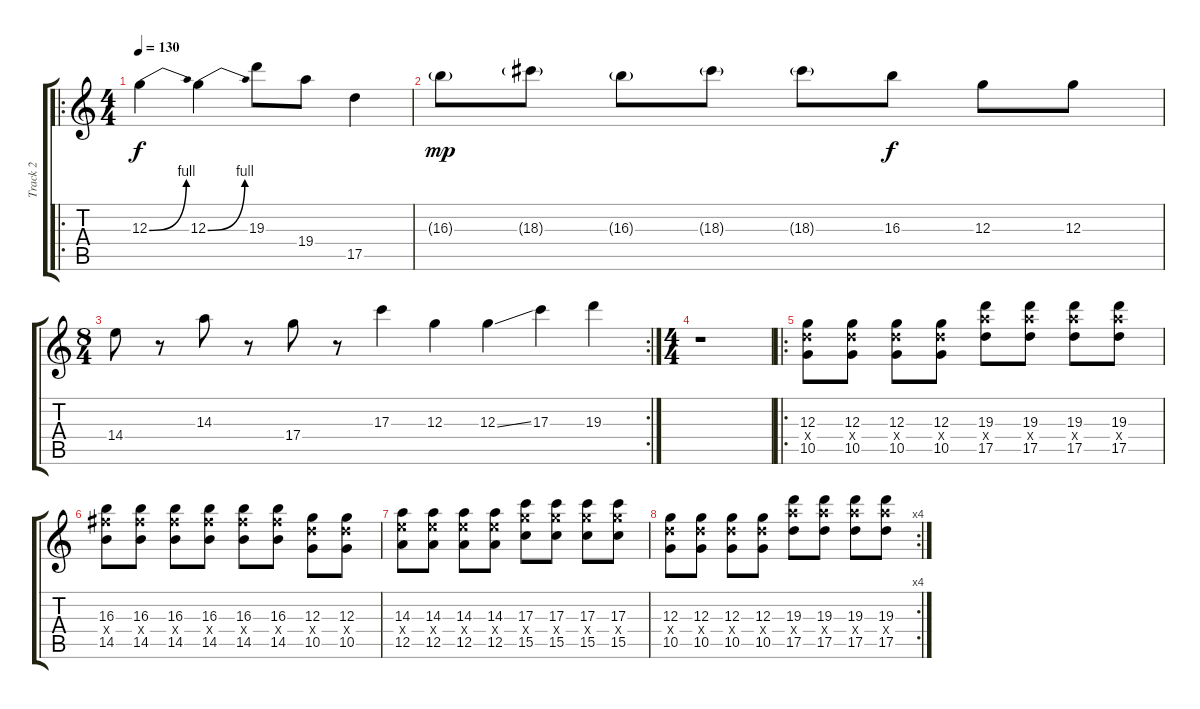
\track ("Track 2" "Track 2") {instrument distortionguitar}
\staff {score tabs}
\tuning (E4 B3 G3 D3 A2 E2) {hide}
\ro
\ts (4 4)
\tempo 130
\clef g2
\ks c
12.3{be (bend 0 0 60 4)}.4{dy f} 12.3{be (bend 0 0 60 4)}.4 19.3.8 19.4.8 17.5.4 |
16.3{g}.8{dy mp} 18.3{g}.8 16.3{g}.8 18.3{g}.8 18.3{g}.8 16.3.8{dy f} 12.3.8 12.3.8 |
\rc 2
\ts (8 4)
14.4.8 r.8 14.3.8 r.8 17.4.8 r.8 17.3.4 12.3.4 12.3{ss}.4 17.3.4 19.3.4 |
\ts (4 4)
r.1 |
\ro
(12.3 12.4{x} 10.5).8 (12.3 12.4{x} 10.5).8 (12.3 12.4{x} 10.5).8 (12.3 12.4{x} 10.5).8 (19.3 19.4{x} 17.5).8 (19.3 19.4{x} 17.5).8 (19.3 19.4{x} 17.5).8 (19.3 19.4{x} 17.5).8 |
(16.3 16.4{x} 14.5).8 (16.3 16.4{x} 14.5).8 (16.3 16.4{x} 14.5).8 (16.3 16.4{x} 14.5).8 (16.3 16.4{x} 14.5).8 (16.3 16.4{x} 14.5).8 (12.3 12.4{x} 10.5).8 (12.3 12.4{x} 10.5).8 |
(14.3 14.4{x} 12.5).8 (14.3 14.4{x} 12.5).8 (14.3 14.4{x} 12.5).8 (14.3 14.4{x} 12.5).8 (17.3 17.4{x} 15.5).8 (17.3 17.4{x} 15.5).8 (17.3 17.4{x} 15.5).8 (17.3 17.4{x} 15.5).8 |
\rc 4
(12.3 12.4{x} 10.5).8 (12.3 12.4{x} 10.5).8 (12.3 12.4{x} 10.5).8 (12.3 12.4{x} 10.5).8 (19.3 19.4{x} 17.5).8 (19.3 19.4{x} 17.5).8 (19.3 19.4{x} 17.5).8 (19.3 19.4{x} 17.5).8
